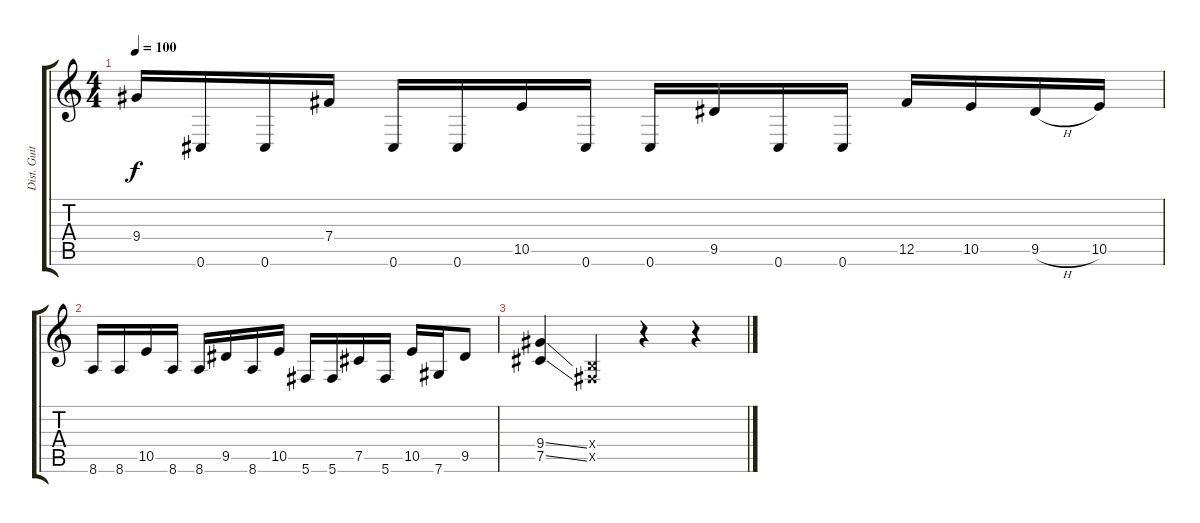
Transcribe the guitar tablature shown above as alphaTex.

\track ("Dist. Guitar 1" "Dist. Guit") {instrument distortionguitar}
\staff {score tabs}
\tuning (Db4 Ab3 E3 B2 Gb2 Db2) {hide}
\ts (4 4)
\tempo 100
\clef g2
\ks c
9.4.16{dy f} 0.6.16 0.6.16 7.4.16 0.6.16 0.6.16 10.5.16 0.6.16 0.6.16 9.5.16 0.6.16 0.6.16 12.5.16 10.5.16 9.5{h}.16 10.5.16 |
8.6.16 8.6.16 10.5.16 8.6.16 8.6.16 9.5.16 8.6.16 10.5.16 5.6.16 5.6.16 7.5.16 5.6.16 10.5.16 7.6.16 9.5.8 |
(9.4{ss} 7.5{ss}).4 (0.4{x} 0.5{x}).4 r.4 r.4
